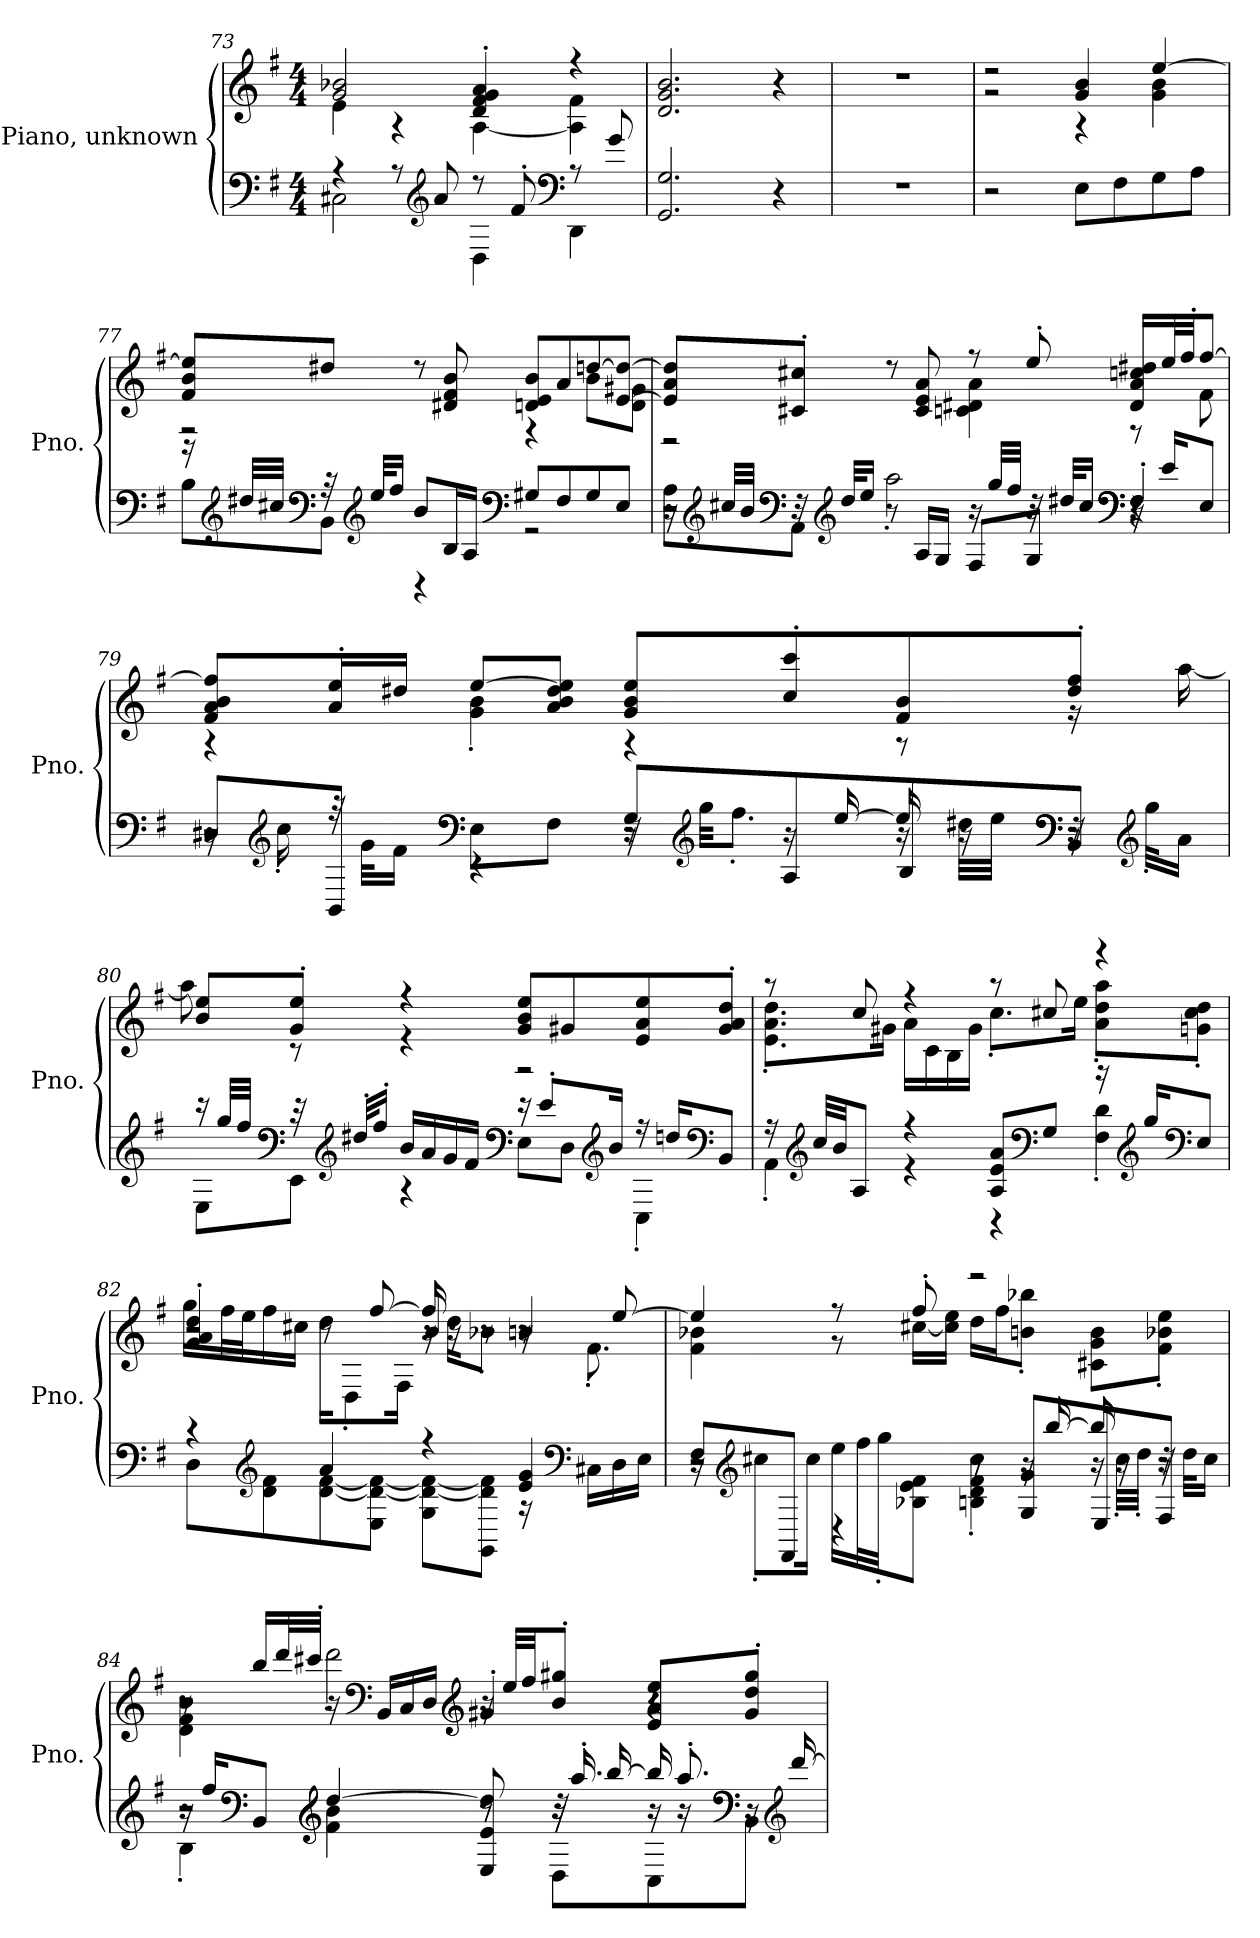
**kern	**kern
*part1	*part1
*staff2	*staff1
*I"Piano, unknown	*
*I'Pno.	*
*clefF4	*clefG2
*k[f#]	*k[f#]
*M4/4	*M4/4
=73	=73
*^	*^
4r	2C#X\	2g/ 2b-X/	4e\
8r	.	.	4r
*clefG2	*	*	*
8a/	.	.	.
8r	4D\	4d/' 4f#/' 4g/' 4a/'	[4A\
8f#'/	.	.	.
*clefF4	*	*	*
8r	4DD\	4r	4A\] 4f#\
8g/	.	.	.
*v	*v	*	*
*	*v	*v
=74	=74
2.GG/ 2.G/	2.d/ 2.g/ 2.b/
4r	4r
=75	=75
1r	1r
=76	=76
*	*^
2r	2r	2r
8E\L	4g/ 4b/	4r
8F#\	.	.
8G\	[4ee/	4g\ 4b\
8A\J	.	.
!!LO:LB:g=z	!!
=77	=77	=77
*^	*	*
16r	8B\L	8f#/ 8b/ 8ee/]L	2r
*clefG2	*	*	*
32dd#X/LLL	.	.	.
32cc#X/JJJ	.	.	.
*clefF4	*	*	*
32r	8BB\J	8dd#X/J	.
*clefG2	*	*	*
32ee/KLL	.	.	.
16ff#/JJ	.	.	.
8b/L	4r	8r	.
16B/L	.	8d#X/ 8f#/ 8b/	.
16A/JJ	.	.	.
*clefF4	*	*	*
8G#X/L	2r	8dn/ 8e/ 8b/L	4r
8F#/	.	8a/	.
8G#/	.	[8ddn/	8b\L
8E/J	.	[8e/ 8dd/_J	8d\ 8g#X\J
!!LO:LB:g=z	!!
=78	=78	=78	=78
*	*^	*	*
16r	8A\L	2r	8e/] 8a/ 8dd/]L	2r
*clefG2	*	*	*	*
32cc#X/LLL	.	.	.	.
32b/JJJ	.	.	.	.
*clefF4	*	*	*	*
32r	8AA\J	.	8c#X/' 8cc#X/'J	.
*clefG2	*	*	*	*
32dd/KLL	.	.	.	.
16ee/JJ	.	.	.	.
8r	2aa'\	.	8r	.
16A/LL	.	.	8c#/ 8e/ 8a/	.
16G/JJ	.	.	.	.
16r	.	8F#/L	8r	4cn\ 4d#X\ 4a\
32gg/LLL	.	.	.	.
32ff#/JJJ	.	.	.	.
32r	.	8G/J	8ee'/	.
32dd#X/KLL	.	.	.	.
16cc#/JJ	.	.	.	.
*clefF4	*	*	*	*
16r	4r	4F#'/	16d#/ 16a/ 16ccn/ 16dd#X/LL	8r
16e/KL	.	.	32ee/L	.
.	.	.	32ff#'/JJ	.
8E/J	.	.	[8ff#/J	8f#\
!!LO:LB:g=z	!!
=79	=79	=79	=79	=79
2r	16r	8D#X/L	8f#/ 8a/ 8b/ 8ff#/]L	4r
*clefG2	*	*	*	*
.	16cc'\	.	.	.
.	32r	8BB/J	16a/' 16ee/'L	.
.	32g\KLL	.	.	.
.	16f#\JJ	.	16dd#X/JJ	.
*clefF4	*	*	*	*
.	8E\L	4r	[8ee/L	4g\' 4b\'
.	8F#\J	.	8a/ 8b/ 8dd#/ 8ee/]J	.
8r	32r	8G/L	8g/ 8b/ 8ee/L	4r
*clefG2	*	*	*	*
.	32gg\KKL	.	.	.
.	8.ff#'\J	.	.	.
16r	.	8A/	8cc/' 8ccc/'	.
[16ee/	.	.	.	.
16ee/]	16r	8B/	8f#/ 8b/	8r
16r	32dd#X\LLL	.	.	.
.	32ee\JJJ	.	.	.
*clefF4	*	*	*	*
8r	32r	8BB/J	8dd#/' 8ff#/'J	16r
*clefG2	*	*	*	*
.	32gg'\KLL	.	.	.
.	16a\JJ	.	.	[16aa\
*	*v	*v	*	*
!!LO:PB:g=z	!!
=80	=80	=80	=80
16r	8E\L	8b/ 8ee/L	8aa\]
32gg/LLL	.	.	.
32ff#/JJJ	.	.	.
*clefF4	*	*	*
32r	8EE\J	8g/' 8ee/'J	8r
*clefG2	*	*	*
32dd#X'/KLL	.	.	.
16ff#'/JJ	.	.	.
16b/LL	4r	4r	4r
16a/	.	.	.
16g/	.	.	.
16f#/JJ	.	.	.
*clefF4	*	*	*
16r	8E\L	8g/ 8b/ 8ee/L	2r
8e'/L	.	.	.
.	8D\J	8g#X/	.
*clefG2	*	*	*
16b/Jk	.	.	.
16r	4C'\	8e/ 8a/ 8ee/	.
16ddn/KL	.	.	.
*clefF4	*	*	*
8BB/J	.	8g#/' 8a/' 8dd/'J	.
!!LO:LB:g=z	!!
=81	=81	=81	=81
16r	4AA'\	8r	8.e\' 8.a\' 8.dd\'L
*clefG2	*	*	*
32cc/LLL	.	.	.
32b/JJ	.	.	.
8A/J	.	8cc/	.
.	.	.	16g#X\Jk
4r	4r	4r	16a\LL
.	.	.	16c\
.	.	.	16B\
.	.	.	16g#\JJ
8A/ 8e/ 8a/L	4r	8r	8.cc'\L
*clefF4	*	*	*
8G/J	.	8cc#X/	.
.	.	.	16ee\Jk
16r	4F#\' 4d\'	4r	8a\' 8dd\' 8aa\'L
*clefG2	*	*	*
16gg/KL	.	.	.
*clefF4	*	*	*
8E/J	.	.	8gn\' 8cc#\' 8dd\'J
!!LO:LB:g=z
=82	=82	=82	=82
*	*	*	*^
4r	8D\L	4g/' 4a/' 4dd/'	16gg\LL	2r
.	.	.	32ff#\L	.
.	.	.	32ee\J	.
*clefG2	*	*	*	*
.	8d\ 8f#\	.	16ff#\	.
.	.	.	16cc#X\JJ	.
4a/	[8d\ [8f#\	8r	16dd\KL	.
.	.	.	8D'\	.
.	8E\ 8d\_ 8f#\_J	[8ff#/	.	.
.	.	.	16F#\Jk	.
4r	8G\ 8d\_ 8f#\_L	16ff#/]	16r	4b/
.	.	16r	16dd\KL	.
.	8GG\ 8d\] 8f#\]J	8r	8b-X'\J	.
4e/ 4g/	16r	8r	16r	4bn/
*clefF4	*	*	*	*
.	16C#X\LL	.	8.f#'\	.
.	16D\	[8ee/	.	.
.	16E\JJ	.	.	.
*	*	*	*v	*v
!!LO:LB:g=z
=83	=83	=83	=83
*	*^	*	*
2r	16r	8F#/L	4ee/]	4f#\ 4b-X\
*clefG2	*	*	*	*
.	8cc#X'\L	.	.	.
.	.	8FF#/J	.	.
.	16cc#\Jk	.	.	.
.	16ee\LL	4r	8r	8r
.	32ff#\L	.	.	.
.	32gg'\JJ	.	.	.
.	8B-X\ 8e\ 8f#\J	.	8ff#'/	[16cc#X\LL
.	.	.	.	16cc#\] 16ee\JJ
8r	4Bn\' 4d\' 4f#\' 4cc#\'	8r	2r	16dd\LL
.	.	.	.	16ff#\J
16r	.	8G/ 8g/L	.	8bn\' 8bb-X\'J
[16bb/	.	.	.	.
16bb/]	16r	8E/	.	8c#X\ 8g\ 8b\L
16r	32cc#'\LLL	.	.	.
.	32dd'\JJJ	.	.	.
8r	32r	8F#/J	.	8f#\' 8b-X\' 8ee\'J
.	32dd\KLL	.	.	.
.	16cc#\JJ	.	.	.
!!LO:LB:g=z
=84	=84	=84	=84	=84
*	*	*	*	*^
16r	4B'\	2r	8r	4d\ 4f#\ 4b\	2r
16ff#/KL	.	.	.	.	.
*clefF4	*	*	*	*	*
8BB/J	.	.	16bb/LL	.	.
.	.	.	32ddd/L	.	.
.	.	.	32ccc#X'/JJJ	.	.
*clefG2	*	*	*	*	*
[4dd/	4f#\ 4b\	.	16r	2ddd'\	.
*	*	*	*clefF4	*	*
.	.	.	16BB/LL	.	.
.	.	.	16C/	.	.
.	.	.	16D/JJ	.	.
*	*	*	*clefG2	*	*
8E/ 8e/ 8dd/]	8r	8r	16r	.	4g#X'/
.	.	.	32ee/LLL	.	.
.	.	.	32ff#/JJ	.	.
32r	8D\L	16r	8b/' 8gg#X/'J	.	.
16.aa'/	.	.	.	.	.
.	.	[16bb/	.	.	.
16r	8C\	16bb/]	8e/ 8a/ 8ee/L	4r	4r
8.aa'/	.	16r	.	.	.
*clefF4	*	*	*	*	*
.	8BB\J	16r	8g#/' 8dd/' 8gg#/'J	.	.
*clefG2	*	*	*	*	*
.	.	[16ddd/	.	.	.
*v	*v	*v	*	*	*
*	*v	*v	*v
=	=
*-	*-
